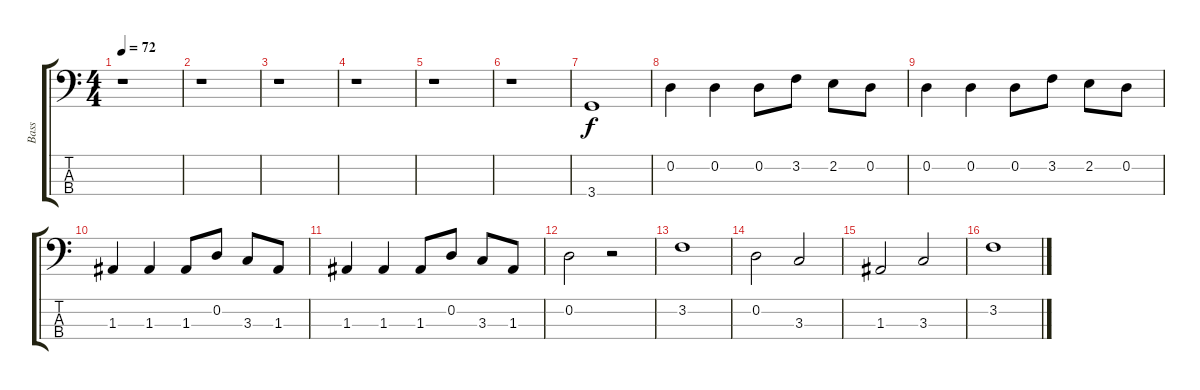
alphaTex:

\track ("Bass" "Bass") {instrument electricbassfinger}
\staff {score tabs}
\tuning (G2 D2 A1 E1) {hide}
\ts (4 4)
\tempo 72
\clef f4
\ks c
r.1{dy f instrument electricbassfinger} |
r.1 |
r.1 |
r.1 |
r.1 |
r.1 |
3.4.1 |
0.2.4 0.2.4 0.2.8 3.2.8 2.2.8 0.2.8 |
0.2.4 0.2.4 0.2.8 3.2.8 2.2.8 0.2.8 |
1.3.4 1.3.4 1.3.8 0.2.8 3.3.8 1.3.8 |
1.3.4 1.3.4 1.3.8 0.2.8 3.3.8 1.3.8 |
0.2.2 r.2 |
3.2.1{volume 12} |
0.2.2 3.3.2 |
1.3.2 3.3.2 |
3.2.1
